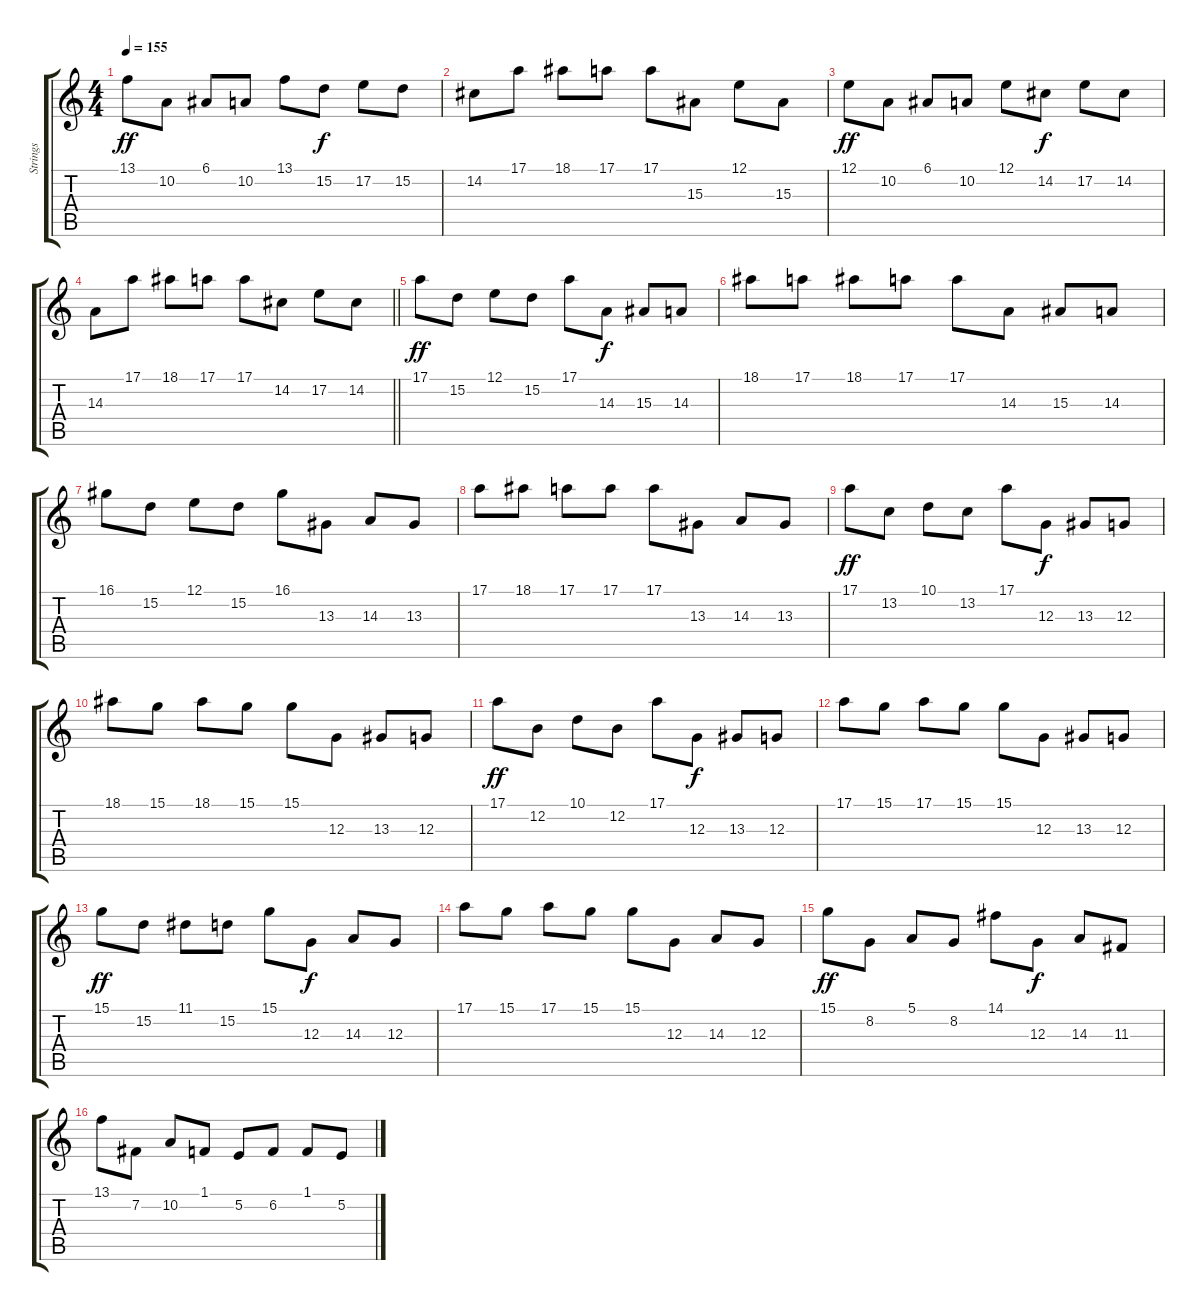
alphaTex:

\track ("Strings" "Strings") {instrument stringensemble1}
\staff {score tabs}
\tuning (E4 B3 G3 D3 A2 E2) {hide}
\ts (4 4)
\tempo 155
\clef g2
\ks c
13.1.8{dy ff} 10.2.8 6.1.8 10.2.8 13.1.8 15.2.8{dy f} 17.2.8 15.2.8 |
14.2.8 17.1.8 18.1.8 17.1.8 17.1.8 15.3.8 12.1.8 15.3.8 |
12.1.8{dy ff} 10.2.8 6.1.8 10.2.8 12.1.8 14.2.8{dy f} 17.2.8 14.2.8 |
\barLineRight lightlight
14.3.8 17.1.8 18.1.8 17.1.8 17.1.8 14.2.8 17.2.8 14.2.8 |
17.1.8{dy ff} 15.2.8 12.1.8 15.2.8 17.1.8 14.3.8{dy f} 15.3.8 14.3.8 |
18.1.8 17.1.8 18.1.8 17.1.8 17.1.8 14.3.8 15.3.8 14.3.8 |
16.1.8 15.2.8 12.1.8 15.2.8 16.1.8 13.3.8 14.3.8 13.3.8 |
17.1.8 18.1.8 17.1.8 17.1.8 17.1.8 13.3.8 14.3.8 13.3.8 |
17.1.8{dy ff} 13.2.8 10.1.8 13.2.8 17.1.8 12.3.8{dy f} 13.3.8 12.3.8 |
18.1.8 15.1.8 18.1.8 15.1.8 15.1.8 12.3.8 13.3.8 12.3.8 |
17.1.8{dy ff} 12.2.8 10.1.8 12.2.8 17.1.8 12.3.8{dy f} 13.3.8 12.3.8 |
17.1.8 15.1.8 17.1.8 15.1.8 15.1.8 12.3.8 13.3.8 12.3.8 |
15.1.8{dy ff} 15.2.8 11.1.8 15.2.8 15.1.8 12.3.8{dy f} 14.3.8 12.3.8 |
17.1.8 15.1.8 17.1.8 15.1.8 15.1.8 12.3.8 14.3.8 12.3.8 |
15.1.8{dy ff} 8.2.8 5.1.8 8.2.8 14.1.8 12.3.8{dy f} 14.3.8 11.3.8 |
13.1.8 7.2.8 10.2.8 1.1.8 5.2.8 6.2.8 1.1.8 5.2.8
